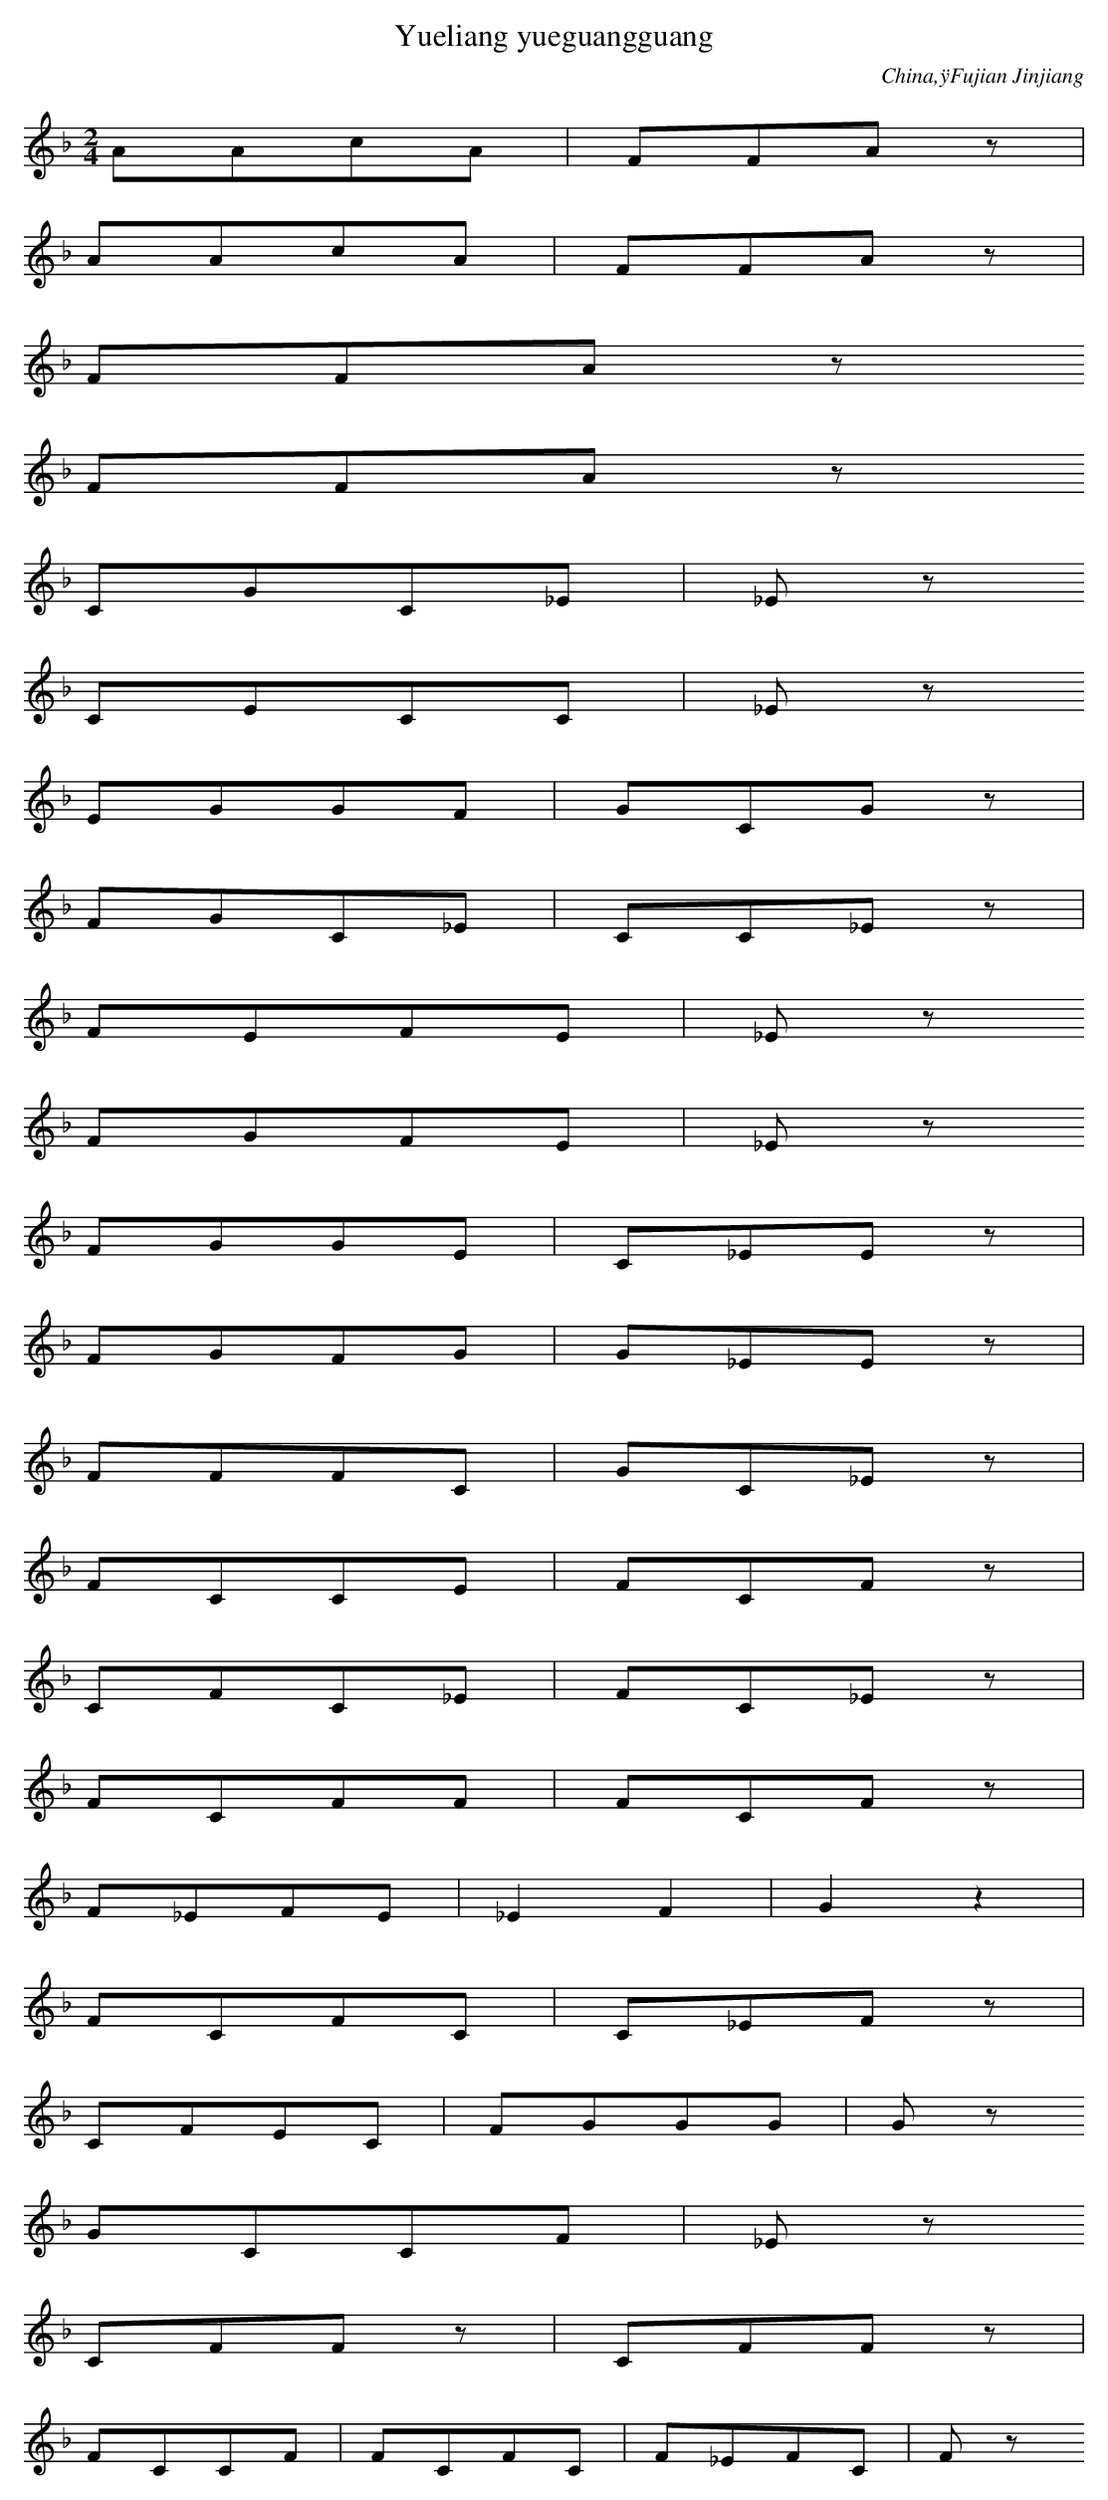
X:1
T: Yueliang yueguangguang
O: China,ÿFujian Jinjiang
M: 2/4
L: 1/16
K: F
A2A2c2A2 | F2F2A2z2 |
A2A2c2A2 | F2F2A2z2 |
F2F2A2z2
F2F2A2z2
C2G2C2_E2 | _E2z2
C2E2C2C2 | _E2z2
E2G2G2F2 | G2C2G2z2 |
F2G2C2_E2 | C2C2_E2z2 |
F2E2F2E2 | _E2z2
F2G2F2E2 | _E2z2
F2G2G2E2 | C2_E2E2z2 |
F2G2F2G2 | G2_E2E2z2 |
F2F2F2C2 | G2C2_E2z2 |
F2C2C2E2 | F2C2F2z2 |
C2F2C2_E2 | F2C2_E2z2 |
F2C2F2F2 | F2C2F2z2 |
F2_E2F2E2 | _E4F4 | G4z4 |
F2C2F2C2 | C2_E2F2z2 |
C2F2E2C2 | F2G2G2G2 | G2z2
G2C2C2F2 | _E2z2
C2F2F2z2 | C2F2F2z2 |
F2C2C2F2 | F2C2F2C2 | F2_E2F2C2 | F2z2
